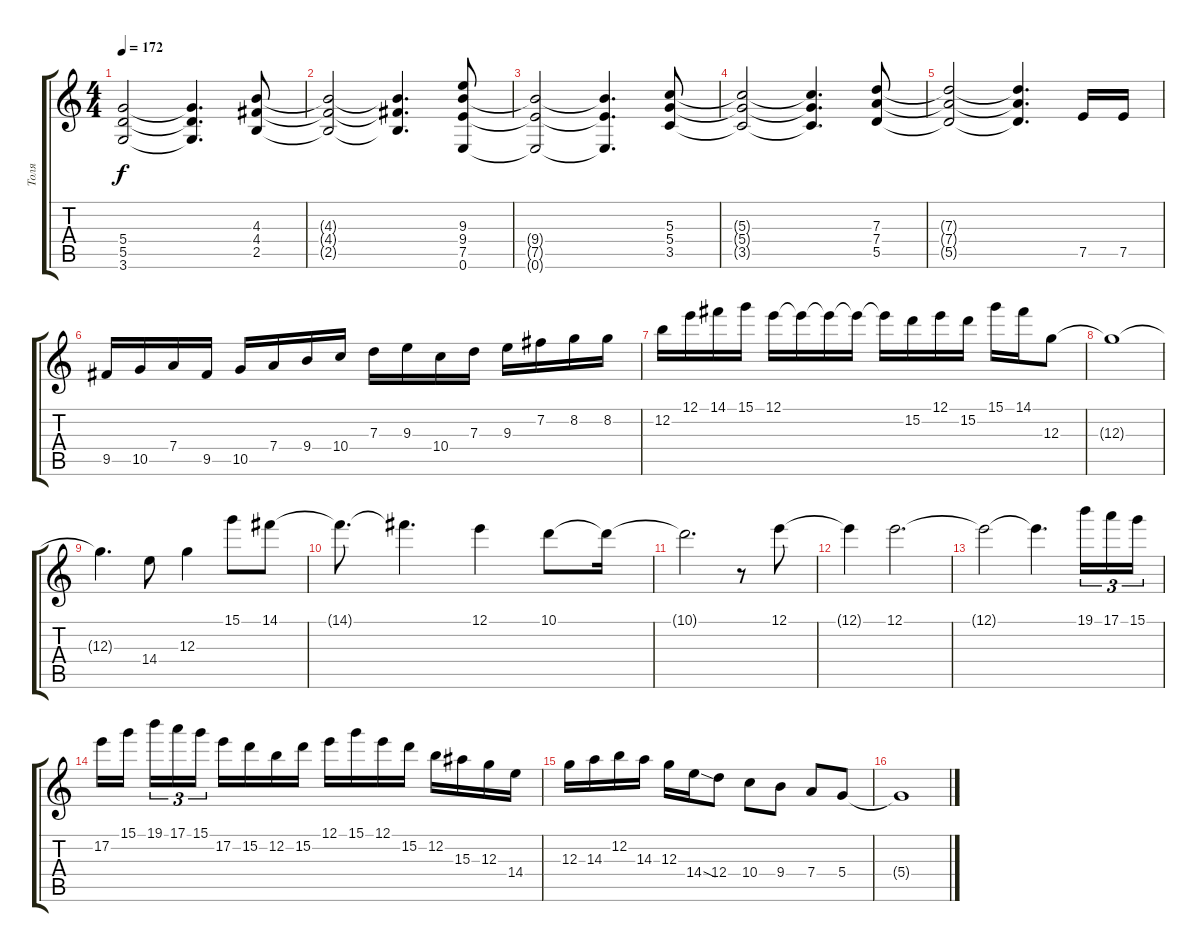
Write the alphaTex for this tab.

\track ("Толя" "Толя") {instrument distortionguitar}
\staff {score tabs}
\tuning (E4 B3 G3 D3 A2 E2) {hide}
\ts (4 4)
\tempo 172
\clef g2
\ks c
(5.4{t} 5.5{t} 3.6{t}).2{dy f} (5.4{t} 5.5{t} 3.6{t}).4{d} (4.3 4.4 2.5).8 |
(4.3{t} 4.4{t} 2.5{t}).2 (4.3{t} 4.4{t} 2.5{t}).4{d} (9.3 9.4 7.5 0.6).8 |
(9.4{t} 7.5{t} 0.6{t}).2 (9.4{t} 7.5{t} 0.6{t}).4{d} (5.3 5.4 3.5).8 |
(5.3{t} 5.4{t} 3.5{t}).2 (5.3{t} 5.4{t} 3.5{t}).4{d} (7.3 7.4 5.5).8 |
(7.3{t} 7.4{t} 5.5{t}).2 (7.3{t} 7.4{t} 5.5{t}).4{d} 7.5.16 7.5.16 |
9.5.16 10.5.16 7.4.16 9.5.16 10.5.16 7.4.16 9.4.16 10.4.16 7.3.16 9.3.16 10.4.16 7.3.16 9.3.16 7.2.16 8.2.16 8.2.16 |
12.2.16 12.1.16 14.1.16 15.1.16 12.1.16 12.1{t}.16 12.1{t}.16 12.1{t}.16 12.1{t}.16 15.2.16 12.1.16 15.2.16 15.1.16 14.1.16 12.3.8 |
12.3{t}.1 |
12.3{t}.4{d} 14.4.8 12.3.4 15.1.8 14.1.8 |
14.1{t}.8{d} 14.1{t}.4{d} 12.1.4 10.1.8 10.1{t}.16 |
10.1{t}.2{d} r.8 12.1.8 |
12.1{t}.4 12.1.2{d} |
12.1{t}.2 12.1{t}.4{d} 19.1.16{tu (3 2)} 17.1.16{tu (3 2)} 15.1.16{tu (3 2)} |
17.2.16 15.1.16 19.1.16{tu (3 2)} 17.1.16{tu (3 2)} 15.1.16{tu (3 2)} 17.2.16 15.2.16 12.2.16 15.2.16 12.1.16 15.1.16 12.1.16 15.2.16 12.2.16 15.3.16 12.3.16 14.4.16 |
12.3.16 14.3.16 12.2.16 14.3.16 12.3.16 14.4{sod}.16 12.4.8 10.4.8 9.4.8 7.4.8 5.4.8 |
5.4{t}.1
